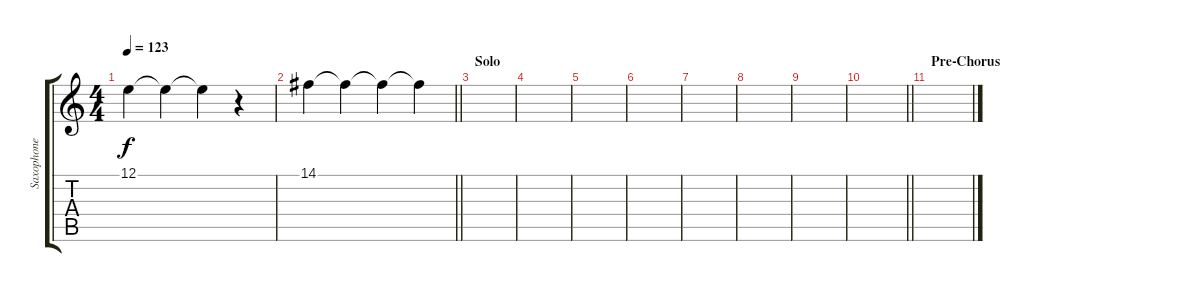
\track ("Saxophone" "Saxophone") {instrument tenorsax}
\staff {score tabs}
\tuning (E4 B3 G3 D3 A2 E2) {hide}
\ts (4 4)
\tempo 123
\clef g2
\ks c
12.1.4{dy f} 12.1{t}.4 12.1{t}.4 r.4 |
\barLineRight lightlight
14.1.4 14.1{t}.4 14.1{t}.4 14.1{t}.4 |
\section ("" "Solo")
|
|
|
|
|
|
|
\barLineRight lightlight
|
\section ("" "Pre-Chorus")
